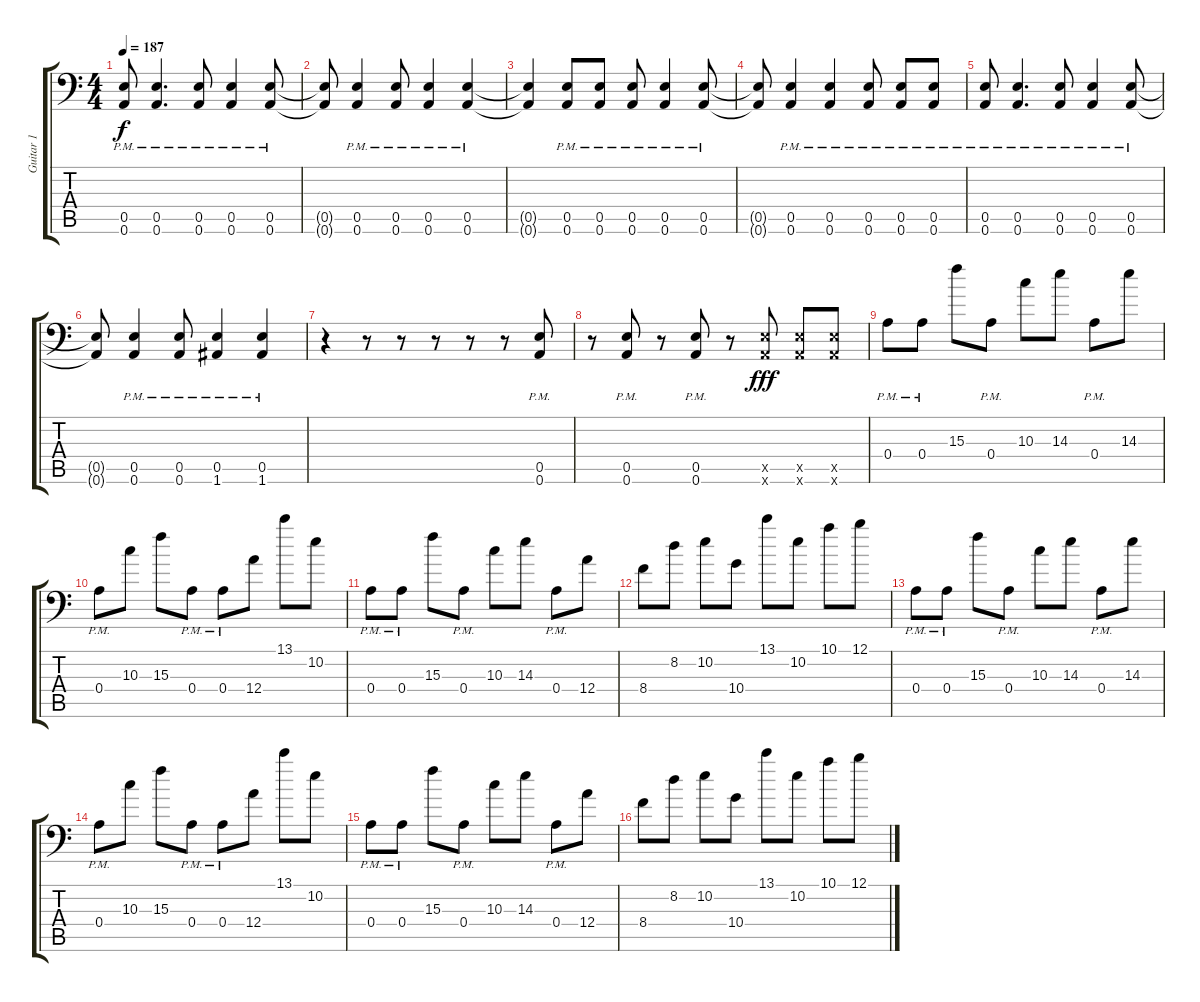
\track ("Guitar 1" "Guitar 1") {instrument distortionguitar}
\staff {score tabs}
\tuning (B3 Gb3 D3 A2 E2 A1) {hide}
\ts (4 4)
\tempo 187
\clef f4
\ks c
(0.5{pm} 0.6{pm}).8{dy f} (0.5{pm} 0.6{pm}).4{d} (0.5{pm} 0.6{pm}).8 (0.5{pm} 0.6{pm}).4 (0.5{pm} 0.6{pm}).8 |
(0.5{t} 0.6{t}).8 (0.5{pm} 0.6{pm}).4 (0.5{pm} 0.6{pm}).8 (0.5{pm} 0.6{pm}).4 (0.5{pm} 0.6{pm}).4 |
(0.5{t} 0.6{t}).4 (0.5{pm} 0.6{pm}).8 (0.5{pm} 0.6{pm}).8 (0.5{pm} 0.6{pm}).8 (0.5{pm} 0.6{pm}).4 (0.5{pm} 0.6{pm}).8 |
(0.5{t} 0.6{t}).8 (0.5{pm} 0.6{pm}).4 (0.5{pm} 0.6{pm}).4 (0.5{pm} 0.6{pm}).8 (0.5{pm} 0.6{pm}).8 (0.5{pm} 0.6{pm}).8 |
(0.5{pm} 0.6{pm}).8 (0.5{pm} 0.6{pm}).4{d} (0.5{pm} 0.6{pm}).8 (0.5{pm} 0.6{pm}).4 (0.5{pm} 0.6{pm}).8 |
(0.5{t} 0.6{t}).8 (0.5{pm} 0.6{pm}).4 (0.5{pm} 0.6{pm}).8 (0.5{pm} 1.6{pm}).4 (0.5{pm} 1.6{pm}).4 |
r.4 r.8 r.8 r.8 r.8 r.8 (0.5{pm} 0.6{pm}).8 |
r.8 (0.5{pm} 0.6{pm}).8 r.8 (0.5{pm} 0.6{pm}).8 r.8 (0.5{x} 0.6{x}).8{dy fff} (0.5{x} 0.6{x}).8 (0.5{x} 0.6{x}).8 |
0.4{pm}.8 0.4{pm}.8 15.3.8 0.4{pm}.8 10.3.8 14.3.8 0.4{pm}.8 14.3.8 |
0.4{pm}.8 10.3.8 15.3.8 0.4{pm}.8 0.4{pm}.8 12.4.8 13.1.8 10.2.8 |
0.4{pm}.8 0.4{pm}.8 15.3.8 0.4{pm}.8 10.3.8 14.3.8 0.4{pm}.8 12.4.8 |
8.4.8 8.2.8 10.2.8 10.4.8 13.1.8 10.2.8 10.1.8 12.1.8 |
0.4{pm}.8 0.4{pm}.8 15.3.8 0.4{pm}.8 10.3.8 14.3.8 0.4{pm}.8 14.3.8 |
0.4{pm}.8 10.3.8 15.3.8 0.4{pm}.8 0.4{pm}.8 12.4.8 13.1.8 10.2.8 |
0.4{pm}.8 0.4{pm}.8 15.3.8 0.4{pm}.8 10.3.8 14.3.8 0.4{pm}.8 12.4.8 |
8.4.8 8.2.8 10.2.8 10.4.8 13.1.8 10.2.8 10.1.8 12.1.8
